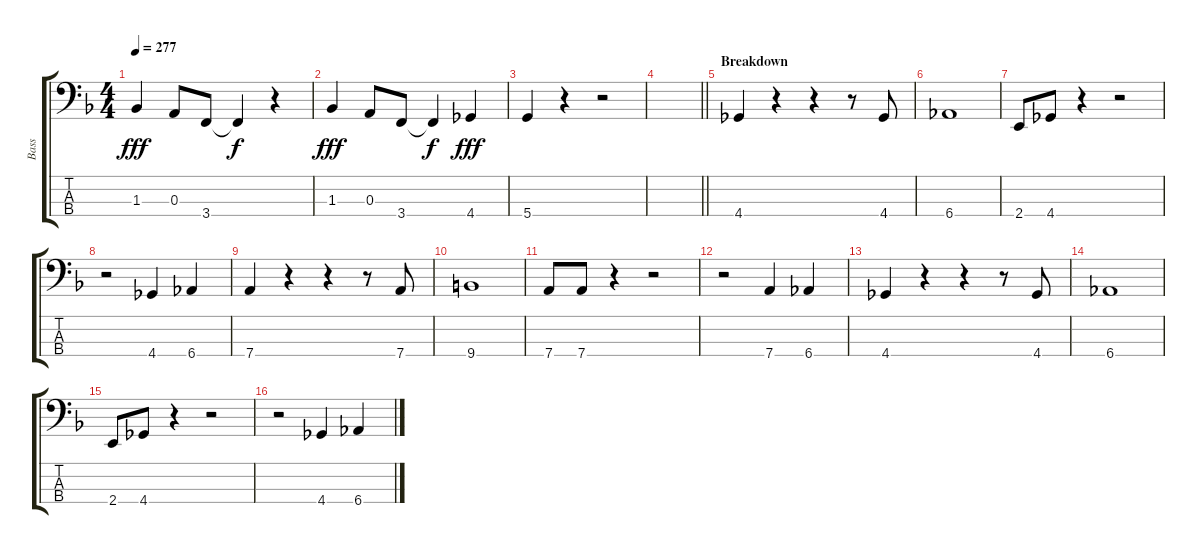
\track ("Bass" "Bass") {instrument electricbassfinger}
\staff {score tabs}
\tuning (G2 D2 A1 D1) {hide}
\ts (4 4)
\tempo 277
\clef f4
\ks f
1.3.4{dy fff} 0.3.8 3.4.8 3.4{t}.4{dy f} r.4 |
1.3.4{dy fff} 0.3.8 3.4.8 3.4{t}.4{dy f} 4.4.4{dy fff} |
5.4.4 r.4 r.2 |
\barLineRight lightlight
|
\section ("" "Breakdown")
4.4.4 r.4 r.4 r.8 4.4.8 |
6.4.1 |
2.4.8 4.4.8 r.4 r.2 |
r.2 4.4.4 6.4.4 |
7.4.4 r.4 r.4 r.8 7.4.8 |
9.4.1 |
7.4.8 7.4.8 r.4 r.2 |
r.2 7.4.4 6.4.4 |
4.4.4 r.4 r.4 r.8 4.4.8 |
6.4.1 |
2.4.8 4.4.8 r.4 r.2 |
r.2 4.4.4 6.4.4
